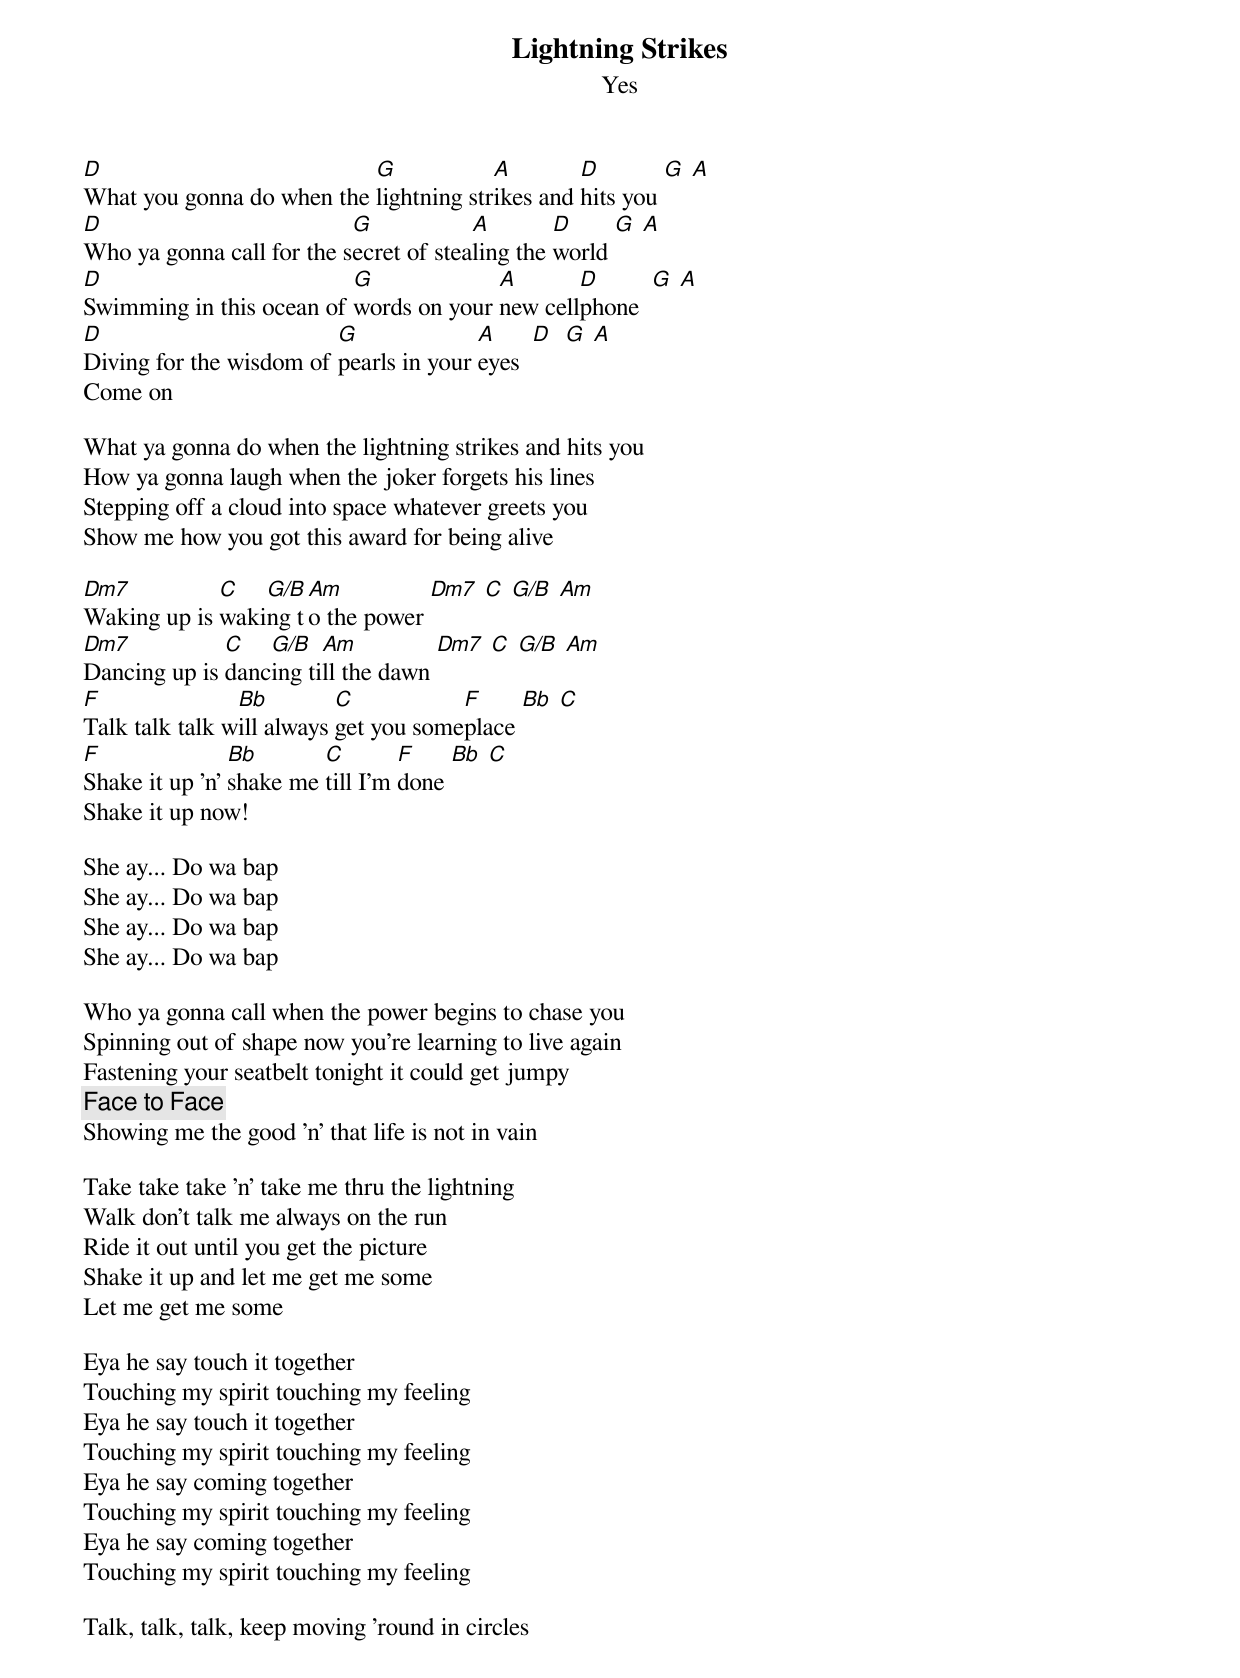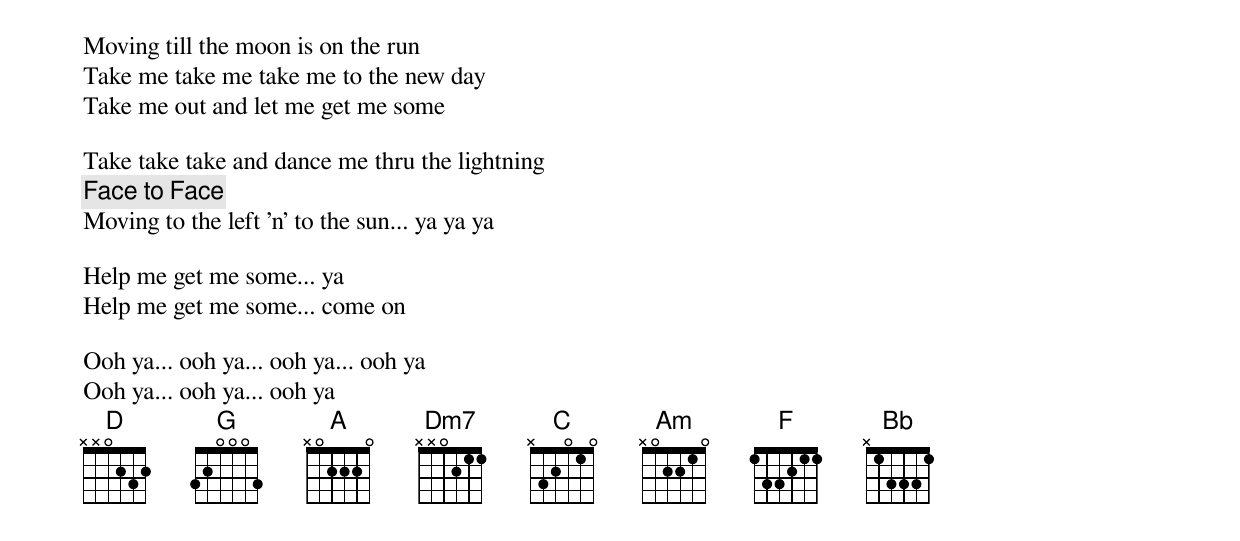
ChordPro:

{title:Lightning Strikes}
{subtitle:Yes}
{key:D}

[D]What you gonna do when the [G]lightning str[A]ikes and [D]hits you [G] [A]
[D]Who ya gonna call for the s[G]ecret of stea[A]ling the [D]world [G] [A]
[D]Swimming in this ocean of [G]words on your [A]new cell[D]phone  [G] [A]
[D]Diving for the wisdom of [G]pearls in your [A]eyes  [D]  [G] [A]
Come on

What ya gonna do when the lightning strikes and hits you
How ya gonna laugh when the joker forgets his lines
Stepping off a cloud into space whatever greets you
Show me how you got this award for being alive

[Dm7]Waking up is [C]waki[G/B]ng t[Am]o the power [Dm7] [C] [G/B] [Am]
[Dm7]Dancing up is [C]danc[G/B]ing ti[Am]ll the dawn [Dm7] [C] [G/B] [Am]
[F]Talk talk talk w[Bb]ill always [C]get you some[F]place [Bb] [C]
[F]Shake it up 'n' [Bb]shake me [C]till I'm [F]done [Bb] [C]
Shake it up now!

She ay... Do wa bap
She ay... Do wa bap
She ay... Do wa bap
She ay... Do wa bap

Who ya gonna call when the power begins to chase you
Spinning out of shape now you're learning to live again
Fastening your seatbelt tonight it could get jumpy
{c:Face to Face}
Showing me the good 'n' that life is not in vain

Take take take 'n' take me thru the lightning
Walk don't talk me always on the run
Ride it out until you get the picture
Shake it up and let me get me some
Let me get me some

Eya he say touch it together
Touching my spirit touching my feeling
Eya he say touch it together
Touching my spirit touching my feeling
Eya he say coming together
Touching my spirit touching my feeling
Eya he say coming together
Touching my spirit touching my feeling

Talk, talk, talk, keep moving 'round in circles
Moving till the moon is on the run
Take me take me take me to the new day
Take me out and let me get me some

Take take take and dance me thru the lightning
{c:Face to Face}
Moving to the left 'n' to the sun... ya ya ya

Help me get me some... ya
Help me get me some... come on

Ooh ya... ooh ya... ooh ya... ooh ya
Ooh ya... ooh ya... ooh ya
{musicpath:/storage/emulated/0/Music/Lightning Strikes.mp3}
